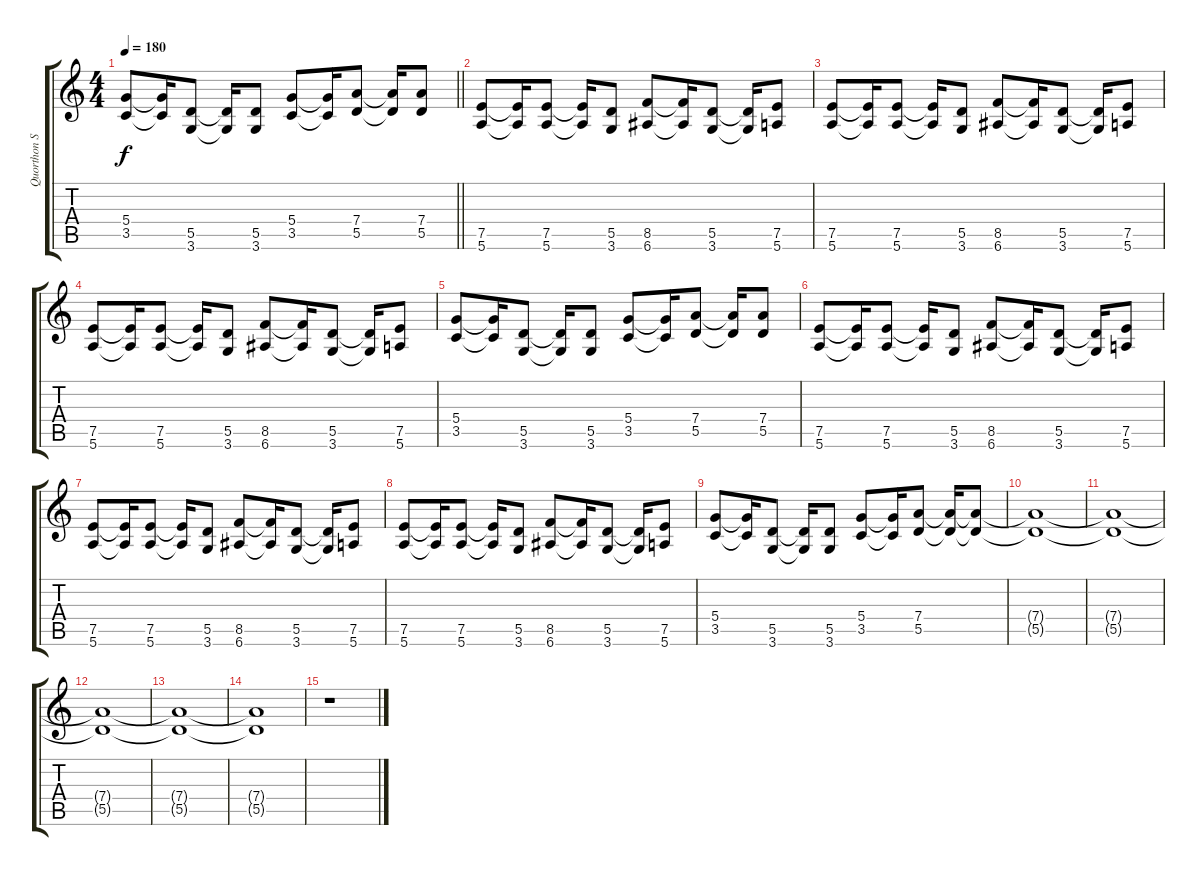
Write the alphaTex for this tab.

\track ("Quorthon Seth" "Quorthon S") {instrument distortionguitar}
\staff {score tabs}
\tuning (E4 B3 G3 D3 A2 E2) {hide}
\ts (4 4)
\tempo 180
\clef g2
\barLineRight lightlight
\ks c
(5.4 3.5).8{dy f} (5.4{t} 3.5{t}).16 (5.5 3.6).8 (5.5{t} 3.6{t}).16 (5.5 3.6).8 (5.4 3.5).8 (5.4{t} 3.5{t}).16 (7.4 5.5).8 (7.4{t} 5.5{t}).16 (7.4 5.5).8 |
(7.5 5.6).8 (7.5{t} 5.6{t}).16 (7.5 5.6).8 (7.5{t} 5.6{t}).16 (5.5 3.6).8 (8.5 6.6).8 (8.5{t} 6.6{t}).16 (5.5 3.6).8 (5.5{t} 3.6{t}).16 (7.5 5.6).8 |
(7.5 5.6).8 (7.5{t} 5.6{t}).16 (7.5 5.6).8 (7.5{t} 5.6{t}).16 (5.5 3.6).8 (8.5 6.6).8 (8.5{t} 6.6{t}).16 (5.5 3.6).8 (5.5{t} 3.6{t}).16 (7.5 5.6).8 |
(7.5 5.6).8 (7.5{t} 5.6{t}).16 (7.5 5.6).8 (7.5{t} 5.6{t}).16 (5.5 3.6).8 (8.5 6.6).8 (8.5{t} 6.6{t}).16 (5.5 3.6).8 (5.5{t} 3.6{t}).16 (7.5 5.6).8 |
(5.4 3.5).8 (5.4{t} 3.5{t}).16 (5.5 3.6).8 (5.5{t} 3.6{t}).16 (5.5 3.6).8 (5.4 3.5).8 (5.4{t} 3.5{t}).16 (7.4 5.5).8 (7.4{t} 5.5{t}).16 (7.4 5.5).8 |
(7.5 5.6).8 (7.5{t} 5.6{t}).16 (7.5 5.6).8 (7.5{t} 5.6{t}).16 (5.5 3.6).8 (8.5 6.6).8 (8.5{t} 6.6{t}).16 (5.5 3.6).8 (5.5{t} 3.6{t}).16 (7.5 5.6).8 |
(7.5 5.6).8 (7.5{t} 5.6{t}).16 (7.5 5.6).8 (7.5{t} 5.6{t}).16 (5.5 3.6).8 (8.5 6.6).8 (8.5{t} 6.6{t}).16 (5.5 3.6).8 (5.5{t} 3.6{t}).16 (7.5 5.6).8 |
(7.5 5.6).8 (7.5{t} 5.6{t}).16 (7.5 5.6).8 (7.5{t} 5.6{t}).16 (5.5 3.6).8 (8.5 6.6).8 (8.5{t} 6.6{t}).16 (5.5 3.6).8 (5.5{t} 3.6{t}).16 (7.5 5.6).8 |
(5.4 3.5).8 (5.4{t} 3.5{t}).16 (5.5 3.6).8 (5.5{t} 3.6{t}).16 (5.5 3.6).8 (5.4 3.5).8 (5.4{t} 3.5{t}).16 (7.4 5.5).8 (7.4{t} 5.5{t}).16 (7.4{t} 5.5{t}).8 |
(7.4{t} 5.5{t}).1 |
(7.4{t} 5.5{t}).1 |
(7.4{t} 5.5{t}).1 |
(7.4{t} 5.5{t}).1 |
(7.4{t} 5.5{t}).1 |
r.1
